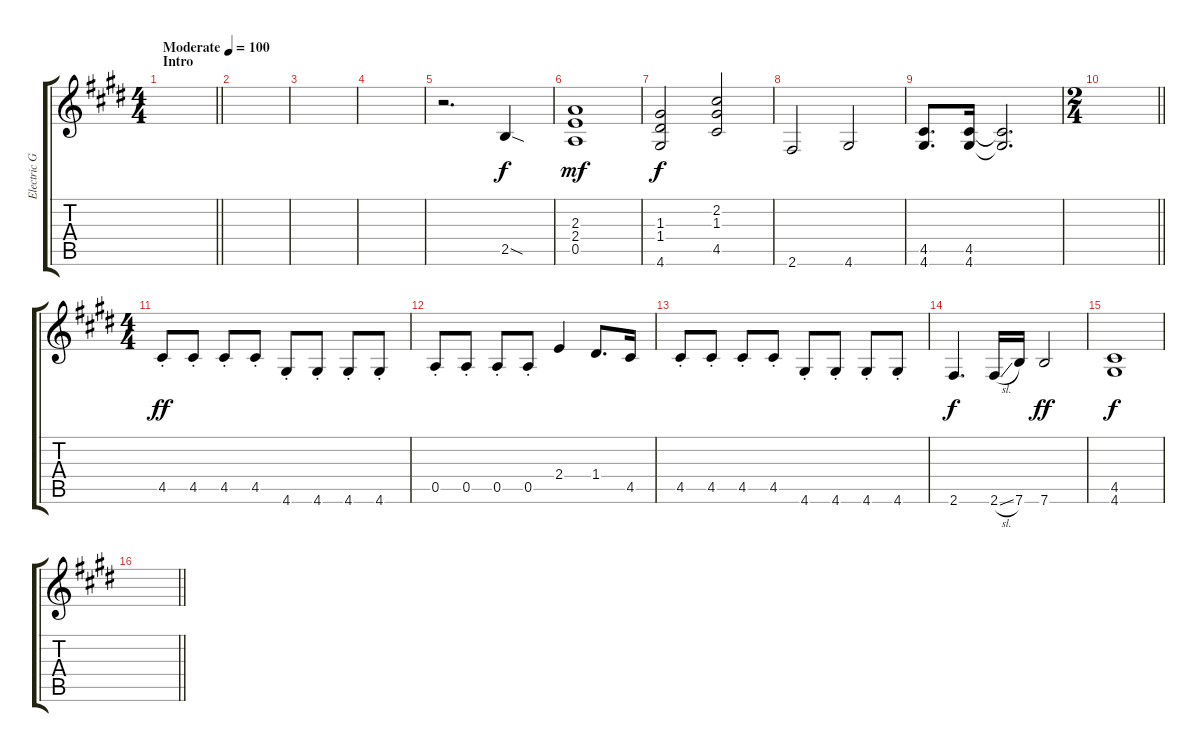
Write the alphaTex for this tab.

\track ("Electric Guitar (R)" "Electric G") {instrument distortionguitar}
\staff {score tabs}
\tuning (E4 B3 G3 D3 A2 E2) {hide}
\ts (4 4)
\section ("" "Intro")
\tempo (100 "Moderate")
\clef g2
\barLineRight lightlight
\ks e
|
|
|
|
r.2{d} 2.5{sod}.4 |
(2.3 2.4 0.5).1{dy mf} |
(1.3 1.4 4.6).2{dy f} (2.2 1.3 4.5).2 |
2.6.2 4.6.2 |
(4.5 4.6).8{d} (4.5 4.6).16 (4.5{t} 4.6{t}).2{d} |
\ts (2 4)
\barLineRight lightlight
|
\ts (4 4)
4.5{st}.8{dy ff} 4.5{st}.8 4.5{st}.8 4.5{st}.8 4.6{st}.8 4.6{st}.8 4.6{st}.8 4.6{st}.8 |
0.5{st}.8 0.5{st}.8 0.5{st}.8 0.5{st}.8 2.4.4 1.4.8{d} 4.5.16 |
4.5{st}.8 4.5{st}.8 4.5{st}.8 4.5{st}.8 4.6{st}.8 4.6{st}.8 4.6{st}.8 4.6{st}.8 |
2.6.4{d dy f} 2.6{sl}.16 7.6.16 7.6.2{dy ff} |
(4.5 4.6).1{dy f volume 5} |
\barLineRight lightlight
